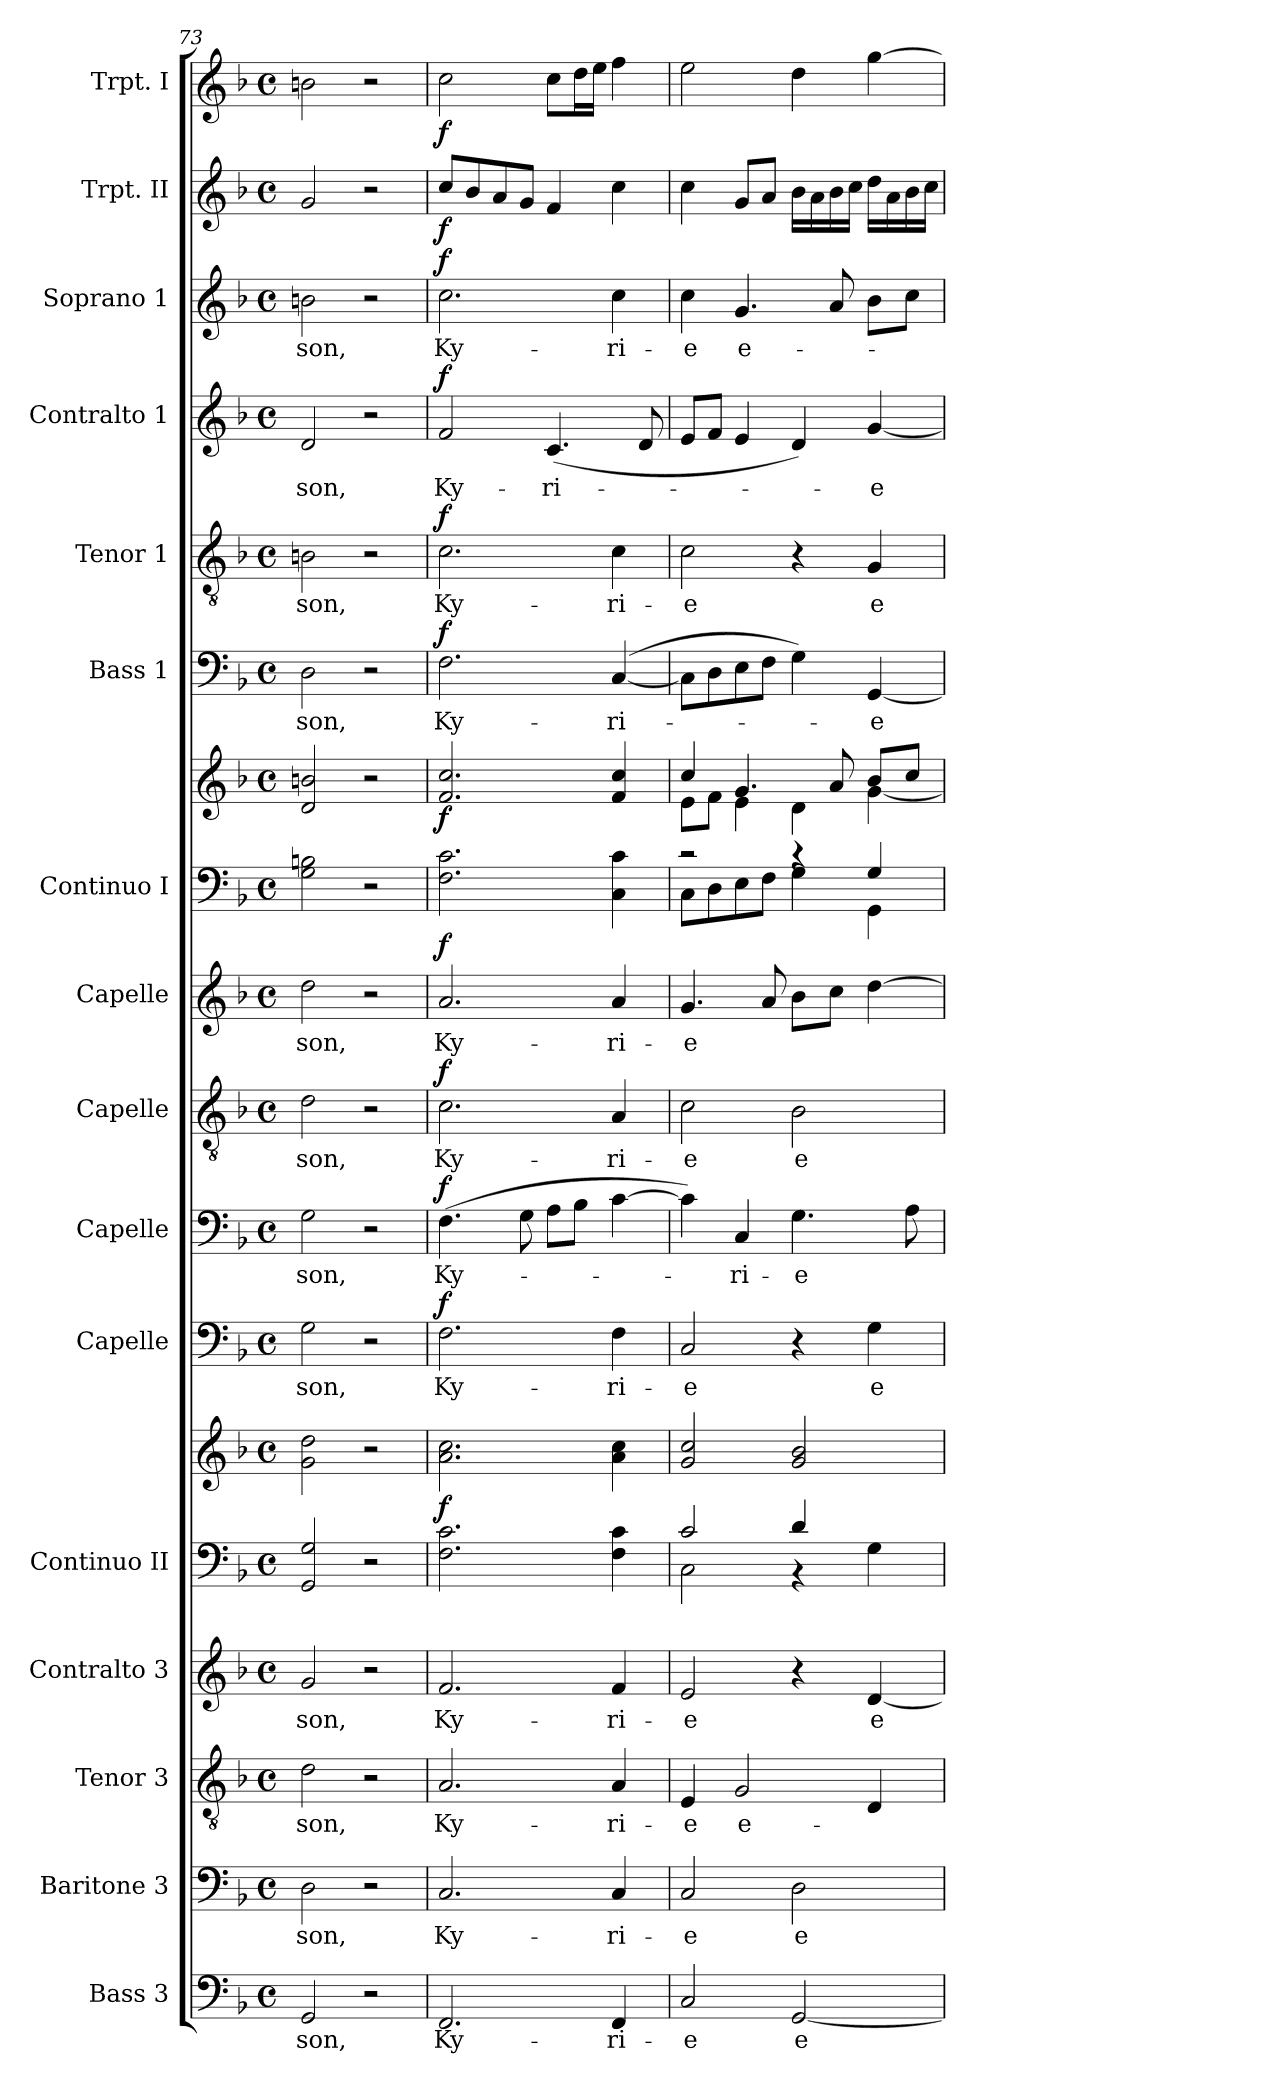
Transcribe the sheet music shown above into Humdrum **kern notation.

**kern	**text	**kern	**text	**kern	**text	**kern	**text	**kern	**kern	**dynam	**kern	**text	**dynam	**kern	**text	**dynam	**kern	**text	**dynam	**kern	**text	**dynam	**kern	**kern	**dynam	**kern	**text	**dynam	**kern	**text	**dynam	**kern	**text	**dynam	**kern	**text	**dynam	**kern	**dynam	**kern	**dynam
*part16	*part16	*part15	*part15	*part14	*part14	*part13	*part13	*part12	*part12	*part12	*part11	*part11	*part11	*part10	*part10	*part10	*part9	*part9	*part9	*part8	*part8	*part8	*part7	*part7	*part7	*part6	*part6	*part6	*part5	*part5	*part5	*part4	*part4	*part4	*part3	*part3	*part3	*part2	*part2	*part1	*part1
*staff18	*staff18	*staff17	*staff17	*staff16	*staff16	*staff15	*staff15	*staff14	*staff13	*staff13/14	*staff12	*staff12	*staff12	*staff11	*staff11	*staff11	*staff10	*staff10	*staff10	*staff9	*staff9	*staff9	*staff8	*staff7	*staff7/8	*staff6	*staff6	*staff6	*staff5	*staff5	*staff5	*staff4	*staff4	*staff4	*staff3	*staff3	*staff3	*staff2	*staff2	*staff1	*staff1
*I"Bass 3	*	*I"Baritone 3	*	*I"Tenor 3	*	*I"Contralto 3	*	*I"Continuo II	*	*	*I"Capelle	*	*	*I"Capelle	*	*	*I"Capelle	*	*	*I"Capelle	*	*	*I"Continuo I	*	*	*I"Bass 1	*	*	*I"Tenor 1	*	*	*I"Contralto 1	*	*	*I"Soprano 1	*	*	*I"Trpt. II	*	*I"Trpt. I	*
*I'Bass 3	*	*I'Bar. 3	*	*I'T 3	*	*I'CAlt. 3	*	*I'Cont. II	*	*	*I'Capelle	*	*	*I'Capelle	*	*	*I'Capelle	*	*	*I'Capelle	*	*	*I'Cont. I	*	*	*I'B 1	*	*	*I'T 1	*	*	*I'CAlt. 1	*	*	*I'Sop. 1	*	*	*I'Trpt. II	*	*I'Trpt. I	*
!!LO:PB:g=z
*clefF4	*	*clefF4	*	*clefGv2	*	*clefG2	*	*clefF4	*clefG2	*	*clefF4	*	*	*clefF4	*	*	*clefGv2	*	*	*clefG2	*	*	*clefF4	*clefG2	*	*clefF4	*	*	*clefGv2	*	*	*clefG2	*	*	*clefG2	*	*	*clefG2	*	*clefG2	*
*k[b-]	*	*k[b-]	*	*k[b-]	*	*k[b-]	*	*k[b-]	*k[b-]	*	*k[b-]	*	*	*k[b-]	*	*	*k[b-]	*	*	*k[b-]	*	*	*k[b-]	*k[b-]	*	*k[b-]	*	*	*k[b-]	*	*	*k[b-]	*	*	*k[b-]	*	*	*k[b-]	*	*k[b-]	*
*F:	*	*F:	*	*F:	*	*F:	*	*F:	*F:	*	*F:	*	*	*F:	*	*	*F:	*	*	*F:	*	*	*F:	*F:	*	*F:	*	*	*F:	*	*	*F:	*	*	*F:	*	*	*F:	*	*F:	*
*M4/4	*	*M4/4	*	*M4/4	*	*M4/4	*	*M4/4	*M4/4	*	*M4/4	*	*	*M4/4	*	*	*M4/4	*	*	*M4/4	*	*	*M4/4	*M4/4	*	*M4/4	*	*	*M4/4	*	*	*M4/4	*	*	*M4/4	*	*	*M4/4	*	*M4/4	*
*met(c)	*	*met(c)	*	*met(c)	*	*met(c)	*	*met(c)	*met(c)	*	*met(c)	*	*	*met(c)	*	*	*met(c)	*	*	*met(c)	*	*	*met(c)	*met(c)	*	*met(c)	*	*	*met(c)	*	*	*met(c)	*	*	*met(c)	*	*	*met(c)	*	*met(c)	*
=73	=73	=73	=73	=73	=73	=73	=73	=73	=73	=73	=73	=73	=73	=73	=73	=73	=73	=73	=73	=73	=73	=73	=73	=73	=73	=73	=73	=73	=73	=73	=73	=73	=73	=73	=73	=73	=73	=73	=73	=73	=73
2GG/	-son,	2D\	-son,	2d\	-son,	2g/	-son,	2GG/ 2G/	2g\ 2dd\	.	2G\	-son,	.	2G\	-son,	.	2d\	-son,	.	2dd\	-son,	.	2G\ 2Bn\	2d/ 2bn/	.	2D\	-son,	.	2Bn\	-son,	.	2d/	-son,	.	2bn\	-son,	.	2g/	.	2bn\	.
2r	.	2r	.	2r	.	2r	.	2r	2r	.	2r	.	.	2r	.	.	2r	.	.	2r	.	.	2r	2r	.	2r	.	.	2r	.	.	2r	.	.	2r	.	.	2r	.	2r	.
=74	=74	=74	=74	=74	=74	=74	=74	=74	=74	=74	=74	=74	=74	=74	=74	=74	=74	=74	=74	=74	=74	=74	=74	=74	=74	=74	=74	=74	=74	=74	=74	=74	=74	=74	=74	=74	=74	=74	=74	=74	=74
!	!	!	!	!	!	!	!	!	!	!LO:DY:b	!	!	!LO:DY:a	!	!	!LO:DY:a	!	!	!LO:DY:a	!	!	!LO:DY:a	!	!	!LO:DY:b	!	!	!LO:DY:a	!	!	!LO:DY:a	!	!	!LO:DY:a	!	!	!LO:DY:a	!	!LO:DY:b	!	!LO:DY:b
2.FF/	Ky-	2.C/	Ky-	2.A/	Ky-	2.f/	Ky-	2.F\ 2.c\	2.a\ 2.cc\	f	2.F\	Ky-	f	(4.F\	Ky-	f	2.c\	Ky-	f	2.a/	Ky-	f	2.F\ 2.c\	2.f/ 2.cc/	f	2.F\	Ky-	f	2.c\	Ky-	f	2f/	Ky-	f	2.cc\	Ky-	f	8cc/L	f	2cc\	f
.	.	.	.	.	.	.	.	.	.	.	.	.	.	.	.	.	.	.	.	.	.	.	.	.	.	.	.	.	.	.	.	.	.	.	.	.	.	8b-/	.	.	.
.	.	.	.	.	.	.	.	.	.	.	.	.	.	.	.	.	.	.	.	.	.	.	.	.	.	.	.	.	.	.	.	.	.	.	.	.	.	8a/	.	.	.
.	.	.	.	.	.	.	.	.	.	.	.	.	.	8G\	.	.	.	.	.	.	.	.	.	.	.	.	.	.	.	.	.	.	.	.	.	.	.	8g/J	.	.	.
.	.	.	.	.	.	.	.	.	.	.	.	.	.	8A\L	.	.	.	.	.	.	.	.	.	.	.	.	.	.	.	.	.	(4.c/	-ri-	.	.	.	.	4f/	.	8cc\L	.
.	.	.	.	.	.	.	.	.	.	.	.	.	.	8B-\J	.	.	.	.	.	.	.	.	.	.	.	.	.	.	.	.	.	.	.	.	.	.	.	.	.	16dd\L	.
.	.	.	.	.	.	.	.	.	.	.	.	.	.	.	.	.	.	.	.	.	.	.	.	.	.	.	.	.	.	.	.	.	.	.	.	.	.	.	.	16ee\JJ	.
4FF/	-ri-	4C/	-ri-	4A/	-ri-	4f/	-ri-	4F\ 4c\	4a\ 4cc\	.	4F\	-ri-	.	[4c\	.	.	4A/	-ri-	.	4a/	-ri-	.	4C\ 4c\	4f/ 4cc/	.	([4C/	-ri-	.	4c\	-ri-	.	.	.	.	4cc\	-ri-	.	4cc\	.	4ff\	.
.	.	.	.	.	.	.	.	.	.	.	.	.	.	.	.	.	.	.	.	.	.	.	.	.	.	.	.	.	.	.	.	8d/	.	.	.	.	.	.	.	.	.
=75	=75	=75	=75	=75	=75	=75	=75	=75	=75	=75	=75	=75	=75	=75	=75	=75	=75	=75	=75	=75	=75	=75	=75	=75	=75	=75	=75	=75	=75	=75	=75	=75	=75	=75	=75	=75	=75	=75	=75	=75	=75
*	*	*	*	*	*	*	*	*^	*	*	*	*	*	*	*	*	*	*	*	*	*	*	*^	*^	*	*	*	*	*	*	*	*	*	*	*	*	*	*	*	*	*
2C/	-e	2C/	-e	4E/	-e	2e/	-e	2c/	2C\	2g/ 2cc/	.	2C/	-e	.	4c\])	.	.	2c\	-e	.	4.g/	-e	.	2rc	8C\L	4cc/	8e\L	.	8C\L]	.	.	2c\	-e	.	8e/L	.	.	4cc\	-e	.	4cc\	.	2ee\	.
.	.	.	.	.	.	.	.	.	.	.	.	.	.	.	.	.	.	.	.	.	.	.	.	.	8D\	.	8f\J	.	8D\	.	.	.	.	.	8f/J	.	.	.	.	.	.	.	.	.
.	.	.	.	2G/	e-	.	.	.	.	.	.	.	.	.	4C/	-ri-	.	.	.	.	.	.	.	.	8E\	4.g/	4e\	.	8E\	.	.	.	.	.	4e/	.	.	4.g/	e-	.	8g/L	.	.	.
.	.	.	.	.	.	.	.	.	.	.	.	.	.	.	.	.	.	.	.	.	8a/	.	.	.	8F\J	.	.	.	8F\J	.	.	.	.	.	.	.	.	.	.	.	8a/J	.	.	.
[2GG/	e-	2D\	e-	.	.	4r	.	4d/	4r	2g/ 2b-/	.	4r	.	.	4.G\	-e	.	2B-\	e-	.	8b-\L	.	.	4rc	4G\	.	4d\	.	4G\)	.	.	4r	.	.	4d/)	.	.	.	.	.	16b-\LL	.	4dd\	.
.	.	.	.	.	.	.	.	.	.	.	.	.	.	.	.	.	.	.	.	.	.	.	.	.	.	.	.	.	.	.	.	.	.	.	.	.	.	.	.	.	16a\	.	.	.
.	.	.	.	.	.	.	.	.	.	.	.	.	.	.	.	.	.	.	.	.	8cc\J	.	.	.	.	8a/	.	.	.	.	.	.	.	.	.	.	.	8a/	.	.	16b-\	.	.	.
.	.	.	.	.	.	.	.	.	.	.	.	.	.	.	.	.	.	.	.	.	.	.	.	.	.	.	.	.	.	.	.	.	.	.	.	.	.	.	.	.	16cc\JJ	.	.	.
.	.	.	.	4D/	.	[4d/	e-	4ryy	4G\	.	.	4G\	e-	.	.	.	.	.	.	.	[4dd\	.	.	4G/	4GG\	8b-/L	[<4g\	.	[4GG/	-e	.	4G/	e-	.	[4g/	-e	.	8b-\L	.	.	16dd\LL	.	[4gg\	.
.	.	.	.	.	.	.	.	.	.	.	.	.	.	.	.	.	.	.	.	.	.	.	.	.	.	.	.	.	.	.	.	.	.	.	.	.	.	.	.	.	16a\	.	.	.
.	.	.	.	.	.	.	.	.	.	.	.	.	.	.	8A\	.	.	.	.	.	.	.	.	.	.	8cc/J	.	.	.	.	.	.	.	.	.	.	.	8cc\J	.	.	16b-\	.	.	.
.	.	.	.	.	.	.	.	.	.	.	.	.	.	.	.	.	.	.	.	.	.	.	.	.	.	.	.	.	.	.	.	.	.	.	.	.	.	.	.	.	16cc\JJ	.	.	.
*	*	*	*	*	*	*	*	*	*	*	*	*	*	*	*	*	*	*	*	*	*	*	*	*v	*v	*	*	*	*	*	*	*	*	*	*	*	*	*	*	*	*	*	*	*
*	*	*	*	*	*	*	*	*v	*v	*	*	*	*	*	*	*	*	*	*	*	*	*	*	*	*v	*v	*	*	*	*	*	*	*	*	*	*	*	*	*	*	*	*	*
=	=	=	=	=	=	=	=	=	=	=	=	=	=	=	=	=	=	=	=	=	=	=	=	=	=	=	=	=	=	=	=	=	=	=	=	=	=	=	=	=	=
*-	*-	*-	*-	*-	*-	*-	*-	*-	*-	*-	*-	*-	*-	*-	*-	*-	*-	*-	*-	*-	*-	*-	*-	*-	*-	*-	*-	*-	*-	*-	*-	*-	*-	*-	*-	*-	*-	*-	*-	*-	*-
